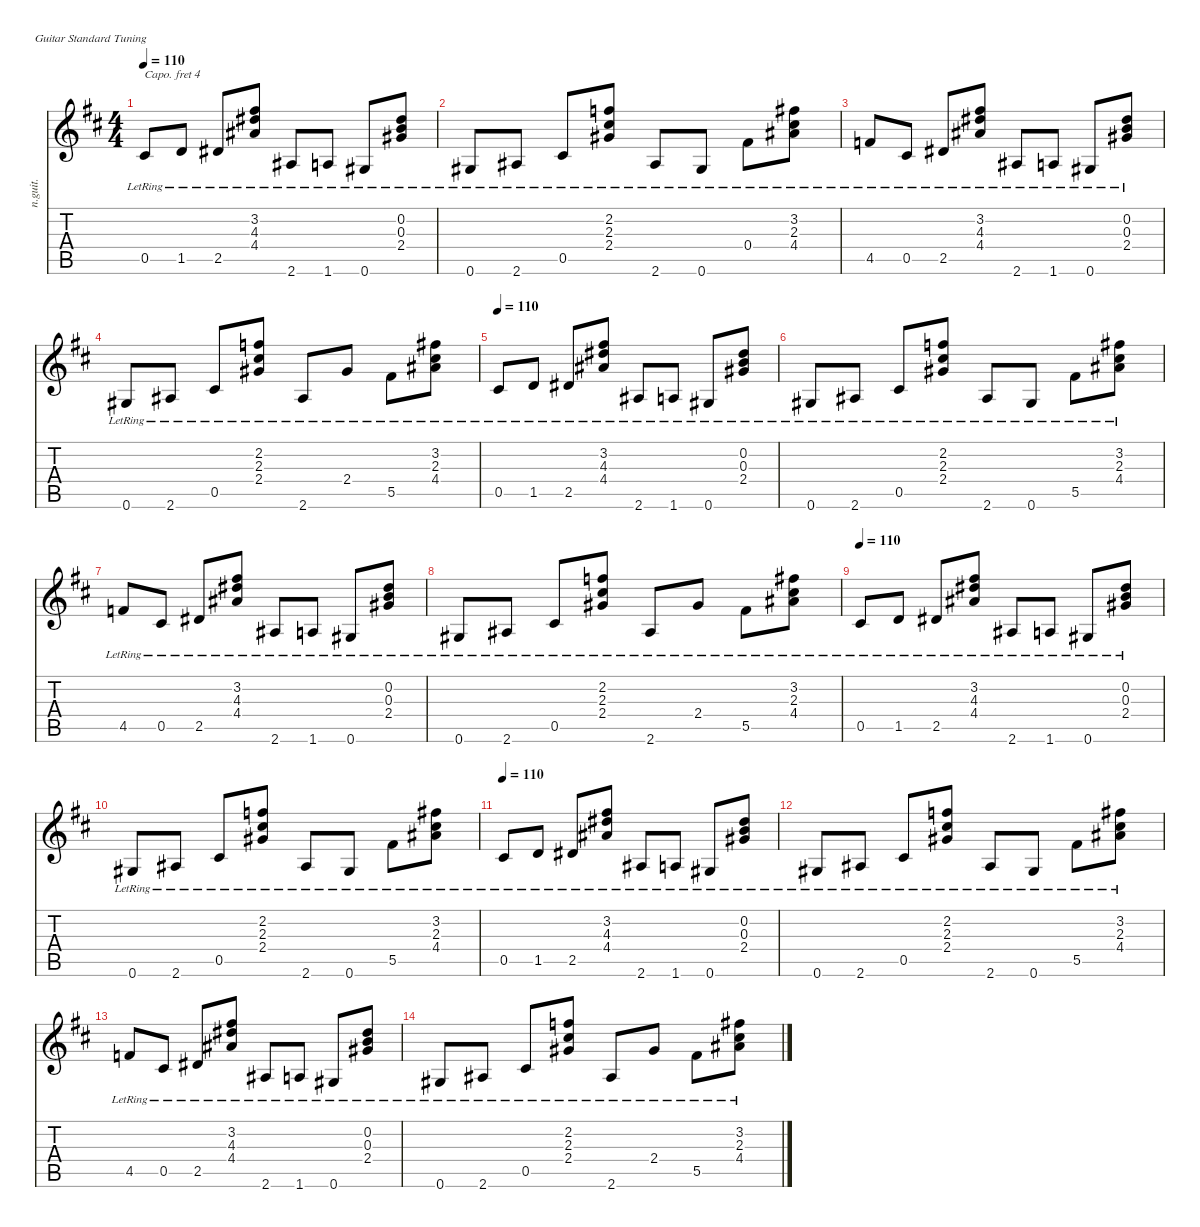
\defaultSystemsLayout 4
\hideDynamics
\bracketExtendMode nobrackets
\track ("Track 2" "n.guit.") {solo instrument acousticguitarnylon}
\staff {score tabs}
\capo 4
\tuning (E4 B3 G3 D3 A2 E2)
\ts (4 4)
\tempo 110
\clef g2
\ks d
0.5{lr acc #}.8{dy f beam Up} 1.5{lr acc forcenatural}.8{beam Up} 2.5{lr acc #}.8{beam Up} (3.2{lr acc #} 4.3{lr acc #} 4.4{lr acc #}).8{beam Up} 2.6{lr acc #}.8{beam Up} 1.6{lr acc forcenatural}.8{beam Up} 0.6{lr acc #}.8{beam Up} (0.2{lr acc #} 0.3{lr acc forcenatural} 2.4{lr acc #}).8{beam Up} |
0.6{lr acc #}.8{beam Up} 2.6{lr acc #}.8{beam Up} 0.5{lr acc #}.8{beam Up} (2.2{lr acc forcenatural} 2.3{lr acc #} 2.4{lr acc #}).8{beam Up} 2.6{lr acc #}.8{beam Up} 0.6{lr acc #}.8{beam Up} 0.4{lr acc #}.8{beam Down} (3.2{lr acc #} 2.3{lr acc #} 4.4{lr acc #}).8{beam Down} |
4.5{lr acc forcenatural}.8{beam Up} 0.5{lr acc #}.8{beam Up} 2.5{lr acc #}.8{beam Up} (3.2{lr acc #} 4.3{lr acc #} 4.4{lr acc #}).8{beam Up} 2.6{lr acc #}.8{beam Up} 1.6{lr acc forcenatural}.8{beam Up} 0.6{lr acc #}.8{beam Up} (0.2{lr acc #} 0.3{lr acc forcenatural} 2.4{lr acc #}).8{beam Up} |
0.6{lr acc #}.8{beam Up} 2.6{lr acc #}.8{beam Up} 0.5{lr acc #}.8{beam Up} (2.2{lr acc forcenatural} 2.3{lr acc #} 2.4{lr acc #}).8{beam Up} 2.6{lr acc #}.8{beam Up} 2.4{lr acc #}.8{beam Up} 5.5{lr acc #}.8{beam Down} (3.2{lr acc #} 2.3{lr acc #} 4.4{lr acc #}).8{beam Down} |
\tempo 110
0.5{lr acc #}.8{beam Up} 1.5{lr acc forcenatural}.8{beam Up} 2.5{lr acc #}.8{beam Up} (3.2{lr acc #} 4.3{lr acc #} 4.4{lr acc #}).8{beam Up} 2.6{lr acc #}.8{beam Up} 1.6{lr acc forcenatural}.8{beam Up} 0.6{lr acc #}.8{beam Up} (0.2{lr acc #} 0.3{lr acc forcenatural} 2.4{lr acc #}).8{beam Up} |
0.6{lr acc #}.8{beam Up} 2.6{lr acc #}.8{beam Up} 0.5{lr acc #}.8{beam Up} (2.2{lr acc forcenatural} 2.3{lr acc #} 2.4{lr acc #}).8{beam Up} 2.6{lr acc #}.8{beam Up} 0.6{lr acc #}.8{beam Up} 5.5{lr acc #}.8{beam Down} (3.2{lr acc #} 2.3{lr acc #} 4.4{lr acc #}).8{beam Down} |
4.5{lr acc forcenatural}.8{beam Up} 0.5{lr acc #}.8{beam Up} 2.5{lr acc #}.8{beam Up} (3.2{lr acc #} 4.3{lr acc #} 4.4{lr acc #}).8{beam Up} 2.6{lr acc #}.8{beam Up} 1.6{lr acc forcenatural}.8{beam Up} 0.6{lr acc #}.8{beam Up} (0.2{lr acc #} 0.3{lr acc forcenatural} 2.4{lr acc #}).8{beam Up} |
0.6{lr acc #}.8{beam Up} 2.6{lr acc #}.8{beam Up} 0.5{lr acc #}.8{beam Up} (2.2{lr acc forcenatural} 2.3{lr acc #} 2.4{lr acc #}).8{beam Up} 2.6{lr acc #}.8{beam Up} 2.4{lr acc #}.8{beam Up} 5.5{lr acc #}.8{beam Down} (3.2{lr acc #} 2.3{lr acc #} 4.4{lr acc #}).8{beam Down} |
\tempo 110
0.5{lr acc #}.8{beam Up} 1.5{lr acc forcenatural}.8{beam Up} 2.5{lr acc #}.8{beam Up} (3.2{lr acc #} 4.3{lr acc #} 4.4{lr acc #}).8{beam Up} 2.6{lr acc #}.8{beam Up} 1.6{lr acc forcenatural}.8{beam Up} 0.6{lr acc #}.8{beam Up} (0.2{lr acc #} 0.3{lr acc forcenatural} 2.4{lr acc #}).8{beam Up} |
0.6{lr acc #}.8{beam Up} 2.6{lr acc #}.8{beam Up} 0.5{lr acc #}.8{beam Up} (2.2{lr acc forcenatural} 2.3{lr acc #} 2.4{lr acc #}).8{beam Up} 2.6{lr acc #}.8{beam Up} 0.6{lr acc #}.8{beam Up} 5.5{lr acc #}.8{beam Down} (3.2{lr acc #} 2.3{lr acc #} 4.4{lr acc #}).8{beam Down} |
\tempo 110
0.5{lr acc #}.8{beam Up} 1.5{lr acc forcenatural}.8{beam Up} 2.5{lr acc #}.8{beam Up} (3.2{lr acc #} 4.3{lr acc #} 4.4{lr acc #}).8{beam Up} 2.6{lr acc #}.8{beam Up} 1.6{lr acc forcenatural}.8{beam Up} 0.6{lr acc #}.8{beam Up} (0.2{lr acc #} 0.3{lr acc forcenatural} 2.4{lr acc #}).8{beam Up} |
0.6{lr acc #}.8{beam Up} 2.6{lr acc #}.8{beam Up} 0.5{lr acc #}.8{beam Up} (2.2{lr acc forcenatural} 2.3{lr acc #} 2.4{lr acc #}).8{beam Up} 2.6{lr acc #}.8{beam Up} 0.6{lr acc #}.8{beam Up} 5.5{lr acc #}.8{beam Down} (3.2{lr acc #} 2.3{lr acc #} 4.4{lr acc #}).8{beam Down} |
4.5{lr acc forcenatural}.8{beam Up} 0.5{lr acc #}.8{beam Up} 2.5{lr acc #}.8{beam Up} (3.2{lr acc #} 4.3{lr acc #} 4.4{lr acc #}).8{beam Up} 2.6{lr acc #}.8{beam Up} 1.6{lr acc forcenatural}.8{beam Up} 0.6{lr acc #}.8{beam Up} (0.2{lr acc #} 0.3{lr acc forcenatural} 2.4{lr acc #}).8{beam Up} |
0.6{lr acc #}.8{beam Up} 2.6{lr acc #}.8{beam Up} 0.5{lr acc #}.8{beam Up} (2.2{lr acc forcenatural} 2.3{lr acc #} 2.4{lr acc #}).8{beam Up} 2.6{lr acc #}.8{beam Up} 2.4{lr acc #}.8{beam Up} 5.5{lr acc #}.8{beam Down} (3.2{lr acc #} 2.3{lr acc #} 4.4{lr acc #}).8{beam Down}
